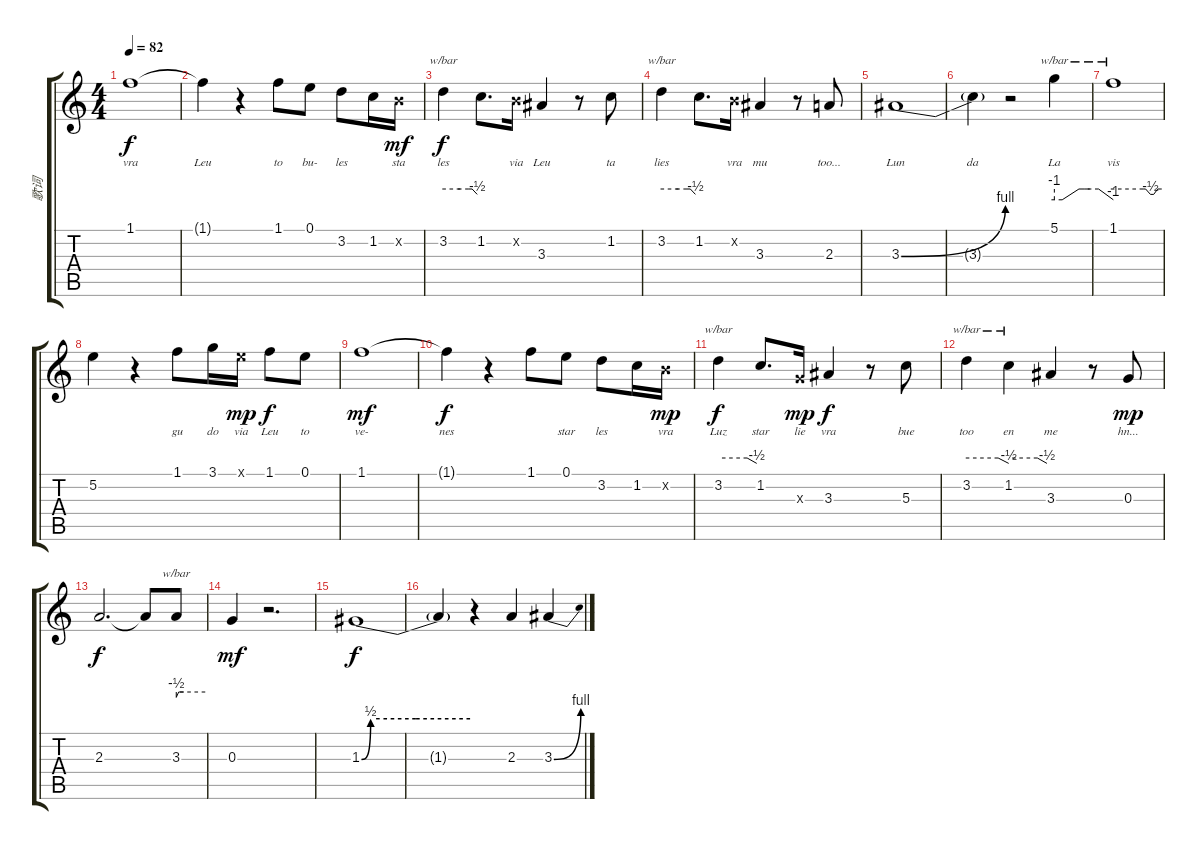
\track ("歌词" "歌词") {instrument acousticguitarnylon}
\staff {score tabs}
\tuning (E4 B3 G3 D3 A2 E2) {hide}
\ts (4 4)
\tempo 82
\clef g2
\ks c
1.1.1{lyrics (0 "vra") lyrics (1 "") lyrics (2 "") lyrics (3 "") lyrics (4 "") dy f} |
1.1{t}.4{lyrics (0 "Leu") lyrics (1 "") lyrics (2 "") lyrics (3 "") lyrics (4 "")} r.4 1.1.8{lyrics (0 "to") lyrics (1 "") lyrics (2 "") lyrics (3 "") lyrics (4 "")} 0.1.8{lyrics (0 "bu-") lyrics (1 "") lyrics (2 "") lyrics (3 "") lyrics (4 "")} 3.2.8{lyrics (0 "les") lyrics (1 "") lyrics (2 "") lyrics (3 "") lyrics (4 "")} 1.2.16{lyrics (0 "") lyrics (1 "") lyrics (2 "") lyrics (3 "") lyrics (4 "")} 0.2{x}.16{lyrics (0 "sta") lyrics (1 "") lyrics (2 "") lyrics (3 "") lyrics (4 "") dy mf} |
3.2.4{tbe (custom default 0 0 30 0 45 0 51 0 60 -2) lyrics (0 "les") lyrics (1 "") lyrics (2 "") lyrics (3 "") lyrics (4 "") dy f} 1.2.8{d lyrics (0 "") lyrics (1 "") lyrics (2 "") lyrics (3 "") lyrics (4 "")} 0.2{x}.16{lyrics (0 "via") lyrics (1 "") lyrics (2 "") lyrics (3 "") lyrics (4 "")} 3.3.4{lyrics (0 "Leu") lyrics (1 "") lyrics (2 "") lyrics (3 "") lyrics (4 "")} r.8 1.2.8{lyrics (0 "ta") lyrics (1 "") lyrics (2 "") lyrics (3 "") lyrics (4 "")} |
3.2.4{tbe (custom default 0 0 30 0 45 0 51 0 60 -2) lyrics (0 "lies") lyrics (1 "") lyrics (2 "") lyrics (3 "") lyrics (4 "")} 1.2.8{d lyrics (0 "") lyrics (1 "") lyrics (2 "") lyrics (3 "") lyrics (4 "")} 0.2{x}.16{lyrics (0 "vra") lyrics (1 "") lyrics (2 "") lyrics (3 "") lyrics (4 "")} 3.3.4{lyrics (0 "mu") lyrics (1 "") lyrics (2 "") lyrics (3 "") lyrics (4 "")} r.8 2.3.8{lyrics (0 "too...") lyrics (1 "") lyrics (2 "") lyrics (3 "") lyrics (4 "")} |
3.3{be (bend 0 0 60 4)}.1{lyrics (0 "Lun") lyrics (1 "") lyrics (2 "") lyrics (3 "") lyrics (4 "")} |
3.3{t}.4{lyrics (0 "da") lyrics (1 "") lyrics (2 "") lyrics (3 "") lyrics (4 "")} r.2 5.1.4{tbe (custom default 0 -4 8 -4 25 0 31 0 36 0 45 0 60 -4) lyrics (0 "La") lyrics (1 "") lyrics (2 "") lyrics (3 "") lyrics (4 "")} |
1.1.1{tbe (custom default 0 0 37 0 40 0 46 -2 50 -2 55 0 60 0) lyrics (0 "vis") lyrics (1 "") lyrics (2 "") lyrics (3 "") lyrics (4 "")} |
5.2.4{lyrics (0 "") lyrics (1 "") lyrics (2 "") lyrics (3 "") lyrics (4 "")} r.4 1.1.8{lyrics (0 "gu") lyrics (1 "") lyrics (2 "") lyrics (3 "") lyrics (4 "")} 3.1.16{lyrics (0 "do") lyrics (1 "") lyrics (2 "") lyrics (3 "") lyrics (4 "")} 0.1{x}.16{lyrics (0 "via") lyrics (1 "") lyrics (2 "") lyrics (3 "") lyrics (4 "") dy mp} 1.1.8{lyrics (0 "Leu") lyrics (1 "") lyrics (2 "") lyrics (3 "") lyrics (4 "") dy f} 0.1.8{lyrics (0 "to") lyrics (1 "") lyrics (2 "") lyrics (3 "") lyrics (4 "")} |
1.1.1{lyrics (0 "ve-") lyrics (1 "") lyrics (2 "") lyrics (3 "") lyrics (4 "") dy mf} |
1.1{t}.4{lyrics (0 "nes") lyrics (1 "") lyrics (2 "") lyrics (3 "") lyrics (4 "") dy f} r.4 1.1.8{lyrics (0 "") lyrics (1 "") lyrics (2 "") lyrics (3 "") lyrics (4 "")} 0.1.8{lyrics (0 "star") lyrics (1 "") lyrics (2 "") lyrics (3 "") lyrics (4 "")} 3.2.8{lyrics (0 "les") lyrics (1 "") lyrics (2 "") lyrics (3 "") lyrics (4 "")} 1.2.16{lyrics (0 "") lyrics (1 "") lyrics (2 "") lyrics (3 "") lyrics (4 "")} 0.2{x}.16{lyrics (0 "vra") lyrics (1 "") lyrics (2 "") lyrics (3 "") lyrics (4 "") dy mp} |
3.2.4{tbe (custom default 0 0 45 0 60 -2) lyrics (0 "Luz") lyrics (1 "") lyrics (2 "") lyrics (3 "") lyrics (4 "") dy f} 1.2.8{d lyrics (0 "star") lyrics (1 "") lyrics (2 "") lyrics (3 "") lyrics (4 "")} 0.3{x}.16{lyrics (0 "lie") lyrics (1 "") lyrics (2 "") lyrics (3 "") lyrics (4 "") dy mp} 3.3.4{lyrics (0 "vra") lyrics (1 "") lyrics (2 "") lyrics (3 "") lyrics (4 "") dy f} r.8 5.3.8{lyrics (0 "bue") lyrics (1 "") lyrics (2 "") lyrics (3 "") lyrics (4 "")} |
3.2.4{tbe (custom default 0 0 45 0 60 -2) lyrics (0 "too") lyrics (1 "") lyrics (2 "") lyrics (3 "") lyrics (4 "")} 1.2.4{tbe (custom default 0 0 45 0 60 -2) lyrics (0 "en") lyrics (1 "") lyrics (2 "") lyrics (3 "") lyrics (4 "")} 3.3.4{lyrics (0 "me") lyrics (1 "") lyrics (2 "") lyrics (3 "") lyrics (4 "")} r.8 0.3.8{lyrics (0 "hn...") lyrics (1 "") lyrics (2 "") lyrics (3 "") lyrics (4 "") dy mp} |
2.3.2{d lyrics (0 "") lyrics (1 "") lyrics (2 "") lyrics (3 "") lyrics (4 "") dy f} 2.3{t}.8 3.3.8{tbe (custom default 0 -2 5 0 15 0 60 0)} |
0.3.4{dy mf} r.2{d} |
1.3{be (custom 0 0 5 2 10 2 30 2 60 2)}.1{dy f} |
1.3{t}.4 r.4 2.3.4 3.3{be (bend 0 0 60 4)}.4
